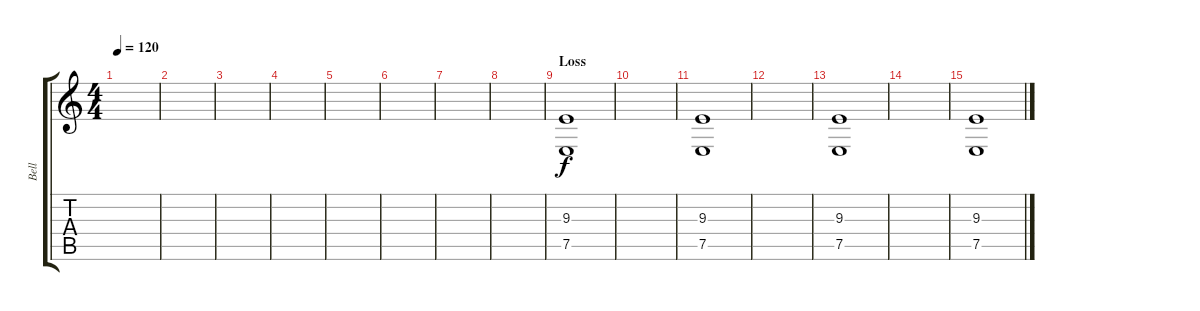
\track ("Bell" "Bell") {instrument tubularbells}
\staff {score tabs}
\tuning (E4 B3 G3 D3 A2 E2) {hide}
\ts (4 4)
\tempo 120
\clef g2
\ks c
|
|
|
|
|
|
|
|
\section ("" "Loss")
(9.3 7.5).1 |
|
(9.3 7.5).1 |
|
(9.3 7.5).1 |
|
(9.3 7.5).1
